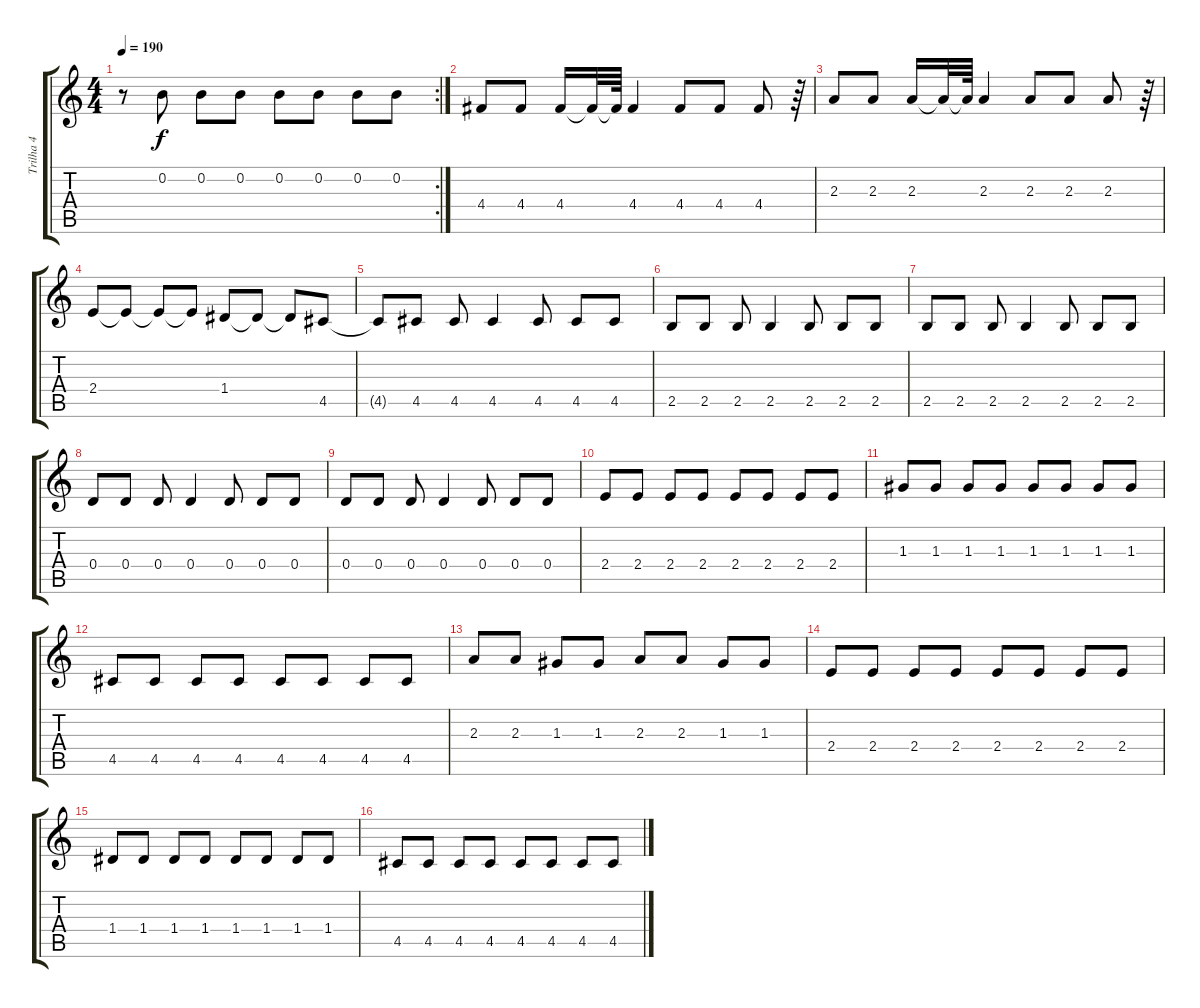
\track ("Trilha 4" "Trilha 4") {instrument distortionguitar}
\staff {score tabs}
\tuning (E4 B3 G3 D3 A2 E2) {hide}
\rc 2
\ts (4 4)
\tempo 190
\clef g2
\ks c
r.8{dy f} 0.2.8 0.2.8 0.2.8 0.2.8 0.2.8 0.2.8 0.2.8 |
4.4.8 4.4.8 4.4.16 4.4{t}.32 4.4{t}.64 4.4.4 4.4.8 4.4.8 4.4.8 r.64 |
2.3.8 2.3.8 2.3.16 2.3{t}.32 2.3{t}.64 2.3.4 2.3.8 2.3.8 2.3.8 r.64 |
2.4.8 2.4{t}.8 2.4{t}.8 2.4{t}.8 1.4.8 1.4{t}.8 1.4{t}.8 4.5.8 |
4.5{t}.8 4.5.8 4.5.8 4.5.4 4.5.8 4.5.8 4.5.8 |
2.5.8 2.5.8 2.5.8 2.5.4 2.5.8 2.5.8 2.5.8 |
2.5.8 2.5.8 2.5.8 2.5.4 2.5.8 2.5.8 2.5.8 |
0.4.8 0.4.8 0.4.8 0.4.4 0.4.8 0.4.8 0.4.8 |
0.4.8 0.4.8 0.4.8 0.4.4 0.4.8 0.4.8 0.4.8 |
2.4.8 2.4.8 2.4.8 2.4.8 2.4.8 2.4.8 2.4.8 2.4.8 |
1.3.8 1.3.8 1.3.8 1.3.8 1.3.8 1.3.8 1.3.8 1.3.8 |
4.5.8 4.5.8 4.5.8 4.5.8 4.5.8 4.5.8 4.5.8 4.5.8 |
2.3.8 2.3.8 1.3.8 1.3.8 2.3.8 2.3.8 1.3.8 1.3.8 |
2.4.8 2.4.8 2.4.8 2.4.8 2.4.8 2.4.8 2.4.8 2.4.8 |
1.4.8 1.4.8 1.4.8 1.4.8 1.4.8 1.4.8 1.4.8 1.4.8 |
4.5.8 4.5.8 4.5.8 4.5.8 4.5.8 4.5.8 4.5.8 4.5.8
